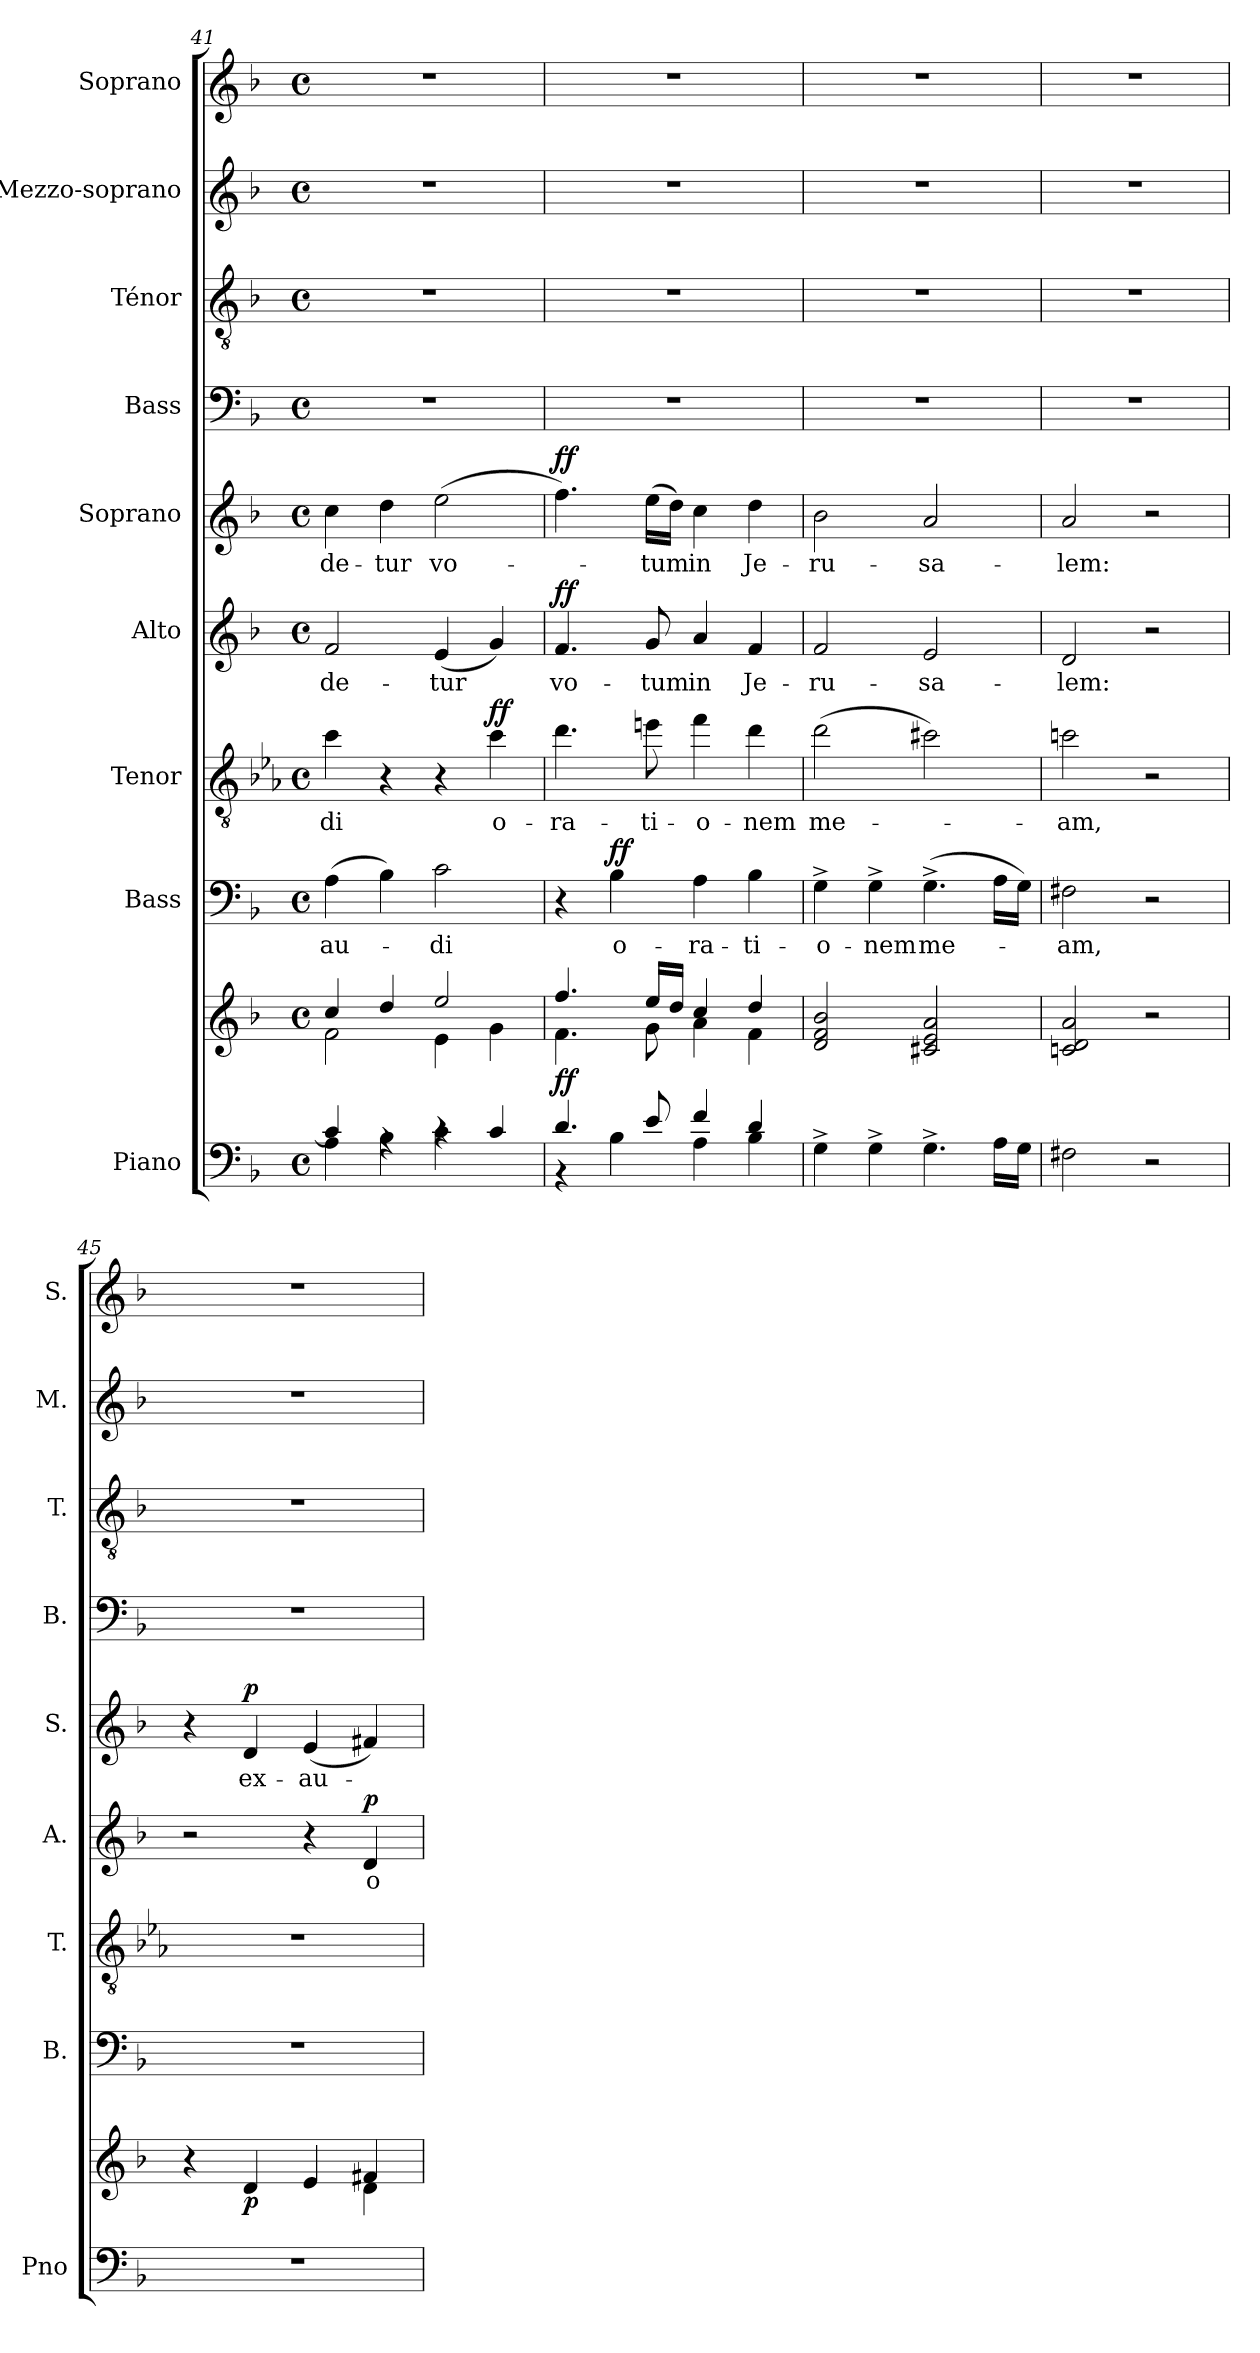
**kern	**kern	**dynam	**kern	**text	**dynam	**kern	**text	**dynam	**kern	**text	**dynam	**kern	**text	**dynam	**kern	**kern	**kern	**kern
*part9	*part9	*part9	*part8	*part8	*part8	*part7	*part7	*part7	*part6	*part6	*part6	*part5	*part5	*part5	*part4	*part3	*part2	*part1
*staff10	*staff9	*staff9/10	*staff8	*staff8	*staff8	*staff7	*staff7	*staff7	*staff6	*staff6	*staff6	*staff5	*staff5	*staff5	*staff4	*staff3	*staff2	*staff1
*I"Piano	*	*	*I"Bass	*	*	*I"Tenor	*	*	*I"Alto	*	*	*I"Soprano	*	*	*I"Bass	*I"Ténor	*I"Mezzo-soprano	*I"Soprano
*I'Pno	*	*	*I'B.	*	*	*I'T.	*	*	*I'A.	*	*	*I'S.	*	*	*I'B.	*I'T.	*I'M.	*I'S.
*clefF4	*clefG2	*	*clefF4	*	*	*clefGv2	*	*	*clefG2	*	*	*clefG2	*	*	*clefF4	*clefGv2	*clefG2	*clefG2
*	*	*	*	*	*	*ITrd8c14	*	*	*	*	*	*	*	*	*	*	*	*
*k[b-]	*k[b-]	*	*k[b-]	*	*	*k[b-e-a-]	*	*	*k[b-]	*	*	*k[b-]	*	*	*k[b-]	*k[b-]	*k[b-]	*k[b-]
*M4/4	*M4/4	*	*M4/4	*	*	*M4/4	*	*	*M4/4	*	*	*M4/4	*	*	*M4/4	*M4/4	*M4/4	*M4/4
*met(c)	*met(c)	*	*met(c)	*	*	*met(c)	*	*	*met(c)	*	*	*met(c)	*	*	*met(c)	*met(c)	*met(c)	*met(c)
=41	=41	=41	=41	=41	=41	=41	=41	=41	=41	=41	=41	=41	=41	=41	=41	=41	=41	=41
*^	*^	*	*	*	*	*	*	*	*	*	*	*	*	*	*	*	*	*
!	!	!	!	!	!	!LO:LY:b	!	!	!LO:LY:b	!	!	!LO:LY:b	!	!	!LO:LY:b	!	!	!	!	!
4c/]	4A\	4cc/	2f\	.	(4A\	-au-	.	4ci\	-di	.	2f/	-de-	.	4cc\	-de-	.	1r	1r	1r	1r
!	!	!	!	!	!	!	!	!	!	!	!	!	!	!	!LO:LY:b	!	!	!	!	!
4rA	4B-\	4dd/	.	.	4B-\)	.	.	4r	.	.	.	.	.	4dd\	-tur	.	.	.	.	.
!	!	!	!	!	!	!LO:LY:b	!	!	!	!	!	!LO:LY:b	!	!	!LO:LY:b	!	!	!	!	!
4rc	4c\	2ee/	4e\	.	2c\	-di	.	4r	.	.	(>4e/	-tur	.	(>2ee\	vo-	.	.	.	.	.
!	!	!	!	!	!	!	!	!	!LO:LY:b	!LO:DY:a	!	!	!	!	!	!	!	!	!	!
4c/	4ryy	.	4g\	.	.	.	.	4ci\	o-	ff	4g/)	.	.	.	.	.	.	.	.	.
!!LO:PB:g=z
=42	=42	=42	=42	=42	=42	=42	=42	=42	=42	=42	=42	=42	=42	=42	=42	=42	=42	=42	=42	=42
!	!	!	!	!LO:DY:b	!	!	!	!	!LO:LY:b	!	!	!LO:LY:b	!LO:DY:a	!	!	!LO:DY:a	!	!	!	!
4.d/	4r	4.ff/	4.f\	ff	4r	.	.	4.di\	-ra-	.	4.f/	vo-	ff	4.ff\)	.	ff	1r	1r	1r	1r
!	!	!	!	!	!	!LO:LY:b	!LO:DY:a	!	!	!	!	!	!	!	!	!	!	!	!	!
.	4B-\	.	.	.	4B-\	o-	ff	.	.	.	.	.	.	.	.	.	.	.	.	.
!	!	!	!	!	!	!	!	!	!LO:LY:b	!	!	!LO:LY:b	!	!	!LO:LY:b	!	!	!	!	!
8e/	.	16ee/LL	8g\	.	.	.	.	8eni\	-ti-	.	8g/	-tum	.	(16ee\LL	-tum	.	.	.	.	.
.	.	16dd/JJ	.	.	.	.	.	.	.	.	.	.	.	16dd\JJ)	.	.	.	.	.	.
!	!	!	!	!	!	!LO:LY:b	!	!	!LO:LY:b	!	!	!LO:LY:b	!	!	!LO:LY:b	!	!	!	!	!
4f/	4A\	4cc/	4a\	.	4A\	-ra-	.	4fi\	-o-	.	4a/	in	.	4cc\	in	.	.	.	.	.
!	!	!	!	!	!	!LO:LY:b	!	!	!LO:LY:b	!	!	!LO:LY:b	!	!	!LO:LY:b	!	!	!	!	!
4d/	4B-\	4dd/	4f\	.	4B-\	-ti-	.	4di\	-nem	.	4f/	Je-	.	4dd\	Je-	.	.	.	.	.
=43	=43	=43	=43	=43	=43	=43	=43	=43	=43	=43	=43	=43	=43	=43	=43	=43	=43	=43	=43	=43
!	!	!	!	!	!	!LO:LY:b	!	!	!LO:LY:b	!	!	!LO:LY:b	!	!	!LO:LY:b	!	!	!	!	!
*v	*v	*	*	*	*	*	*	*	*	*	*	*	*	*	*	*	*	*	*	*
*	*v	*v	*	*	*	*	*	*	*	*	*	*	*	*	*	*	*	*	*
4G^\	2d/ 2f/ 2b-/	.	4G^\	-o-	.	(2di\	me-	.	2f/	-ru-	.	2b-\	-ru-	.	1r	1r	1r	1r
!	!	!	!	!LO:LY:b	!	!	!	!	!	!	!	!	!	!	!	!	!	!
4G^\	.	.	4G^\	-nem	.	.	.	.	.	.	.	.	.	.	.	.	.	.
!	!	!	!	!LO:LY:b	!	!	!	!	!	!LO:LY:b	!	!	!LO:LY:b	!	!	!	!	!
4.G^\	2c#X/ 2e/ 2a/	.	(4.G^\	me-	.	2c#Xi\)	.	.	2e/	-sa-	.	2a/	-sa-	.	.	.	.	.
16A\LL	.	.	16A\LL	.	.	.	.	.	.	.	.	.	.	.	.	.	.	.
16G\JJ	.	.	16G\JJ)	.	.	.	.	.	.	.	.	.	.	.	.	.	.	.
=44	=44	=44	=44	=44	=44	=44	=44	=44	=44	=44	=44	=44	=44	=44	=44	=44	=44	=44
!	!	!	!	!LO:LY:b	!	!	!LO:LY:b	!	!	!LO:LY:b	!	!	!LO:LY:b	!	!	!	!	!
2F#X\	2cn/ 2d/ 2a/	.	2F#X\	-am,	.	2cni\	-am,	.	2d/	-lem:	.	2a/	-lem:	.	1r	1r	1r	1r
2r	2r	.	2r	.	.	2r	.	.	2r	.	.	2r	.	.	.	.	.	.
=45	=45	=45	=45	=45	=45	=45	=45	=45	=45	=45	=45	=45	=45	=45	=45	=45	=45	=45
*	*^	*	*	*	*	*	*	*	*	*	*	*	*	*	*	*	*	*
1r	4r	2.ryy	.	1r	.	.	1r	.	.	2r	.	.	4r	.	.	1r	1r	1r	1r
!	!	!	!LO:DY:b	!	!	!	!	!	!	!	!	!	!	!LO:LY:b	!LO:DY:a	!	!	!	!
.	4d/	.	p	.	.	.	.	.	.	.	.	.	4d/	ex-	p	.	.	.	.
!	!	!	!	!	!	!	!	!	!	!	!	!	!	!LO:LY:b	!	!	!	!	!
.	4e/	.	.	.	.	.	.	.	.	4r	.	.	(4e/	-au-	.	.	.	.	.
!	!	!	!	!	!	!	!	!	!	!	!LO:LY:b	!LO:DY:a	!	!	!	!	!	!	!
.	4f#X/	4d\	.	.	.	.	.	.	.	4d/	o-	p	4f#X/)	.	.	.	.	.	.
*	*v	*v	*	*	*	*	*	*	*	*	*	*	*	*	*	*	*	*	*
=	=	=	=	=	=	=	=	=	=	=	=	=	=	=	=	=	=	=
*-	*-	*-	*-	*-	*-	*-	*-	*-	*-	*-	*-	*-	*-	*-	*-	*-	*-	*-
